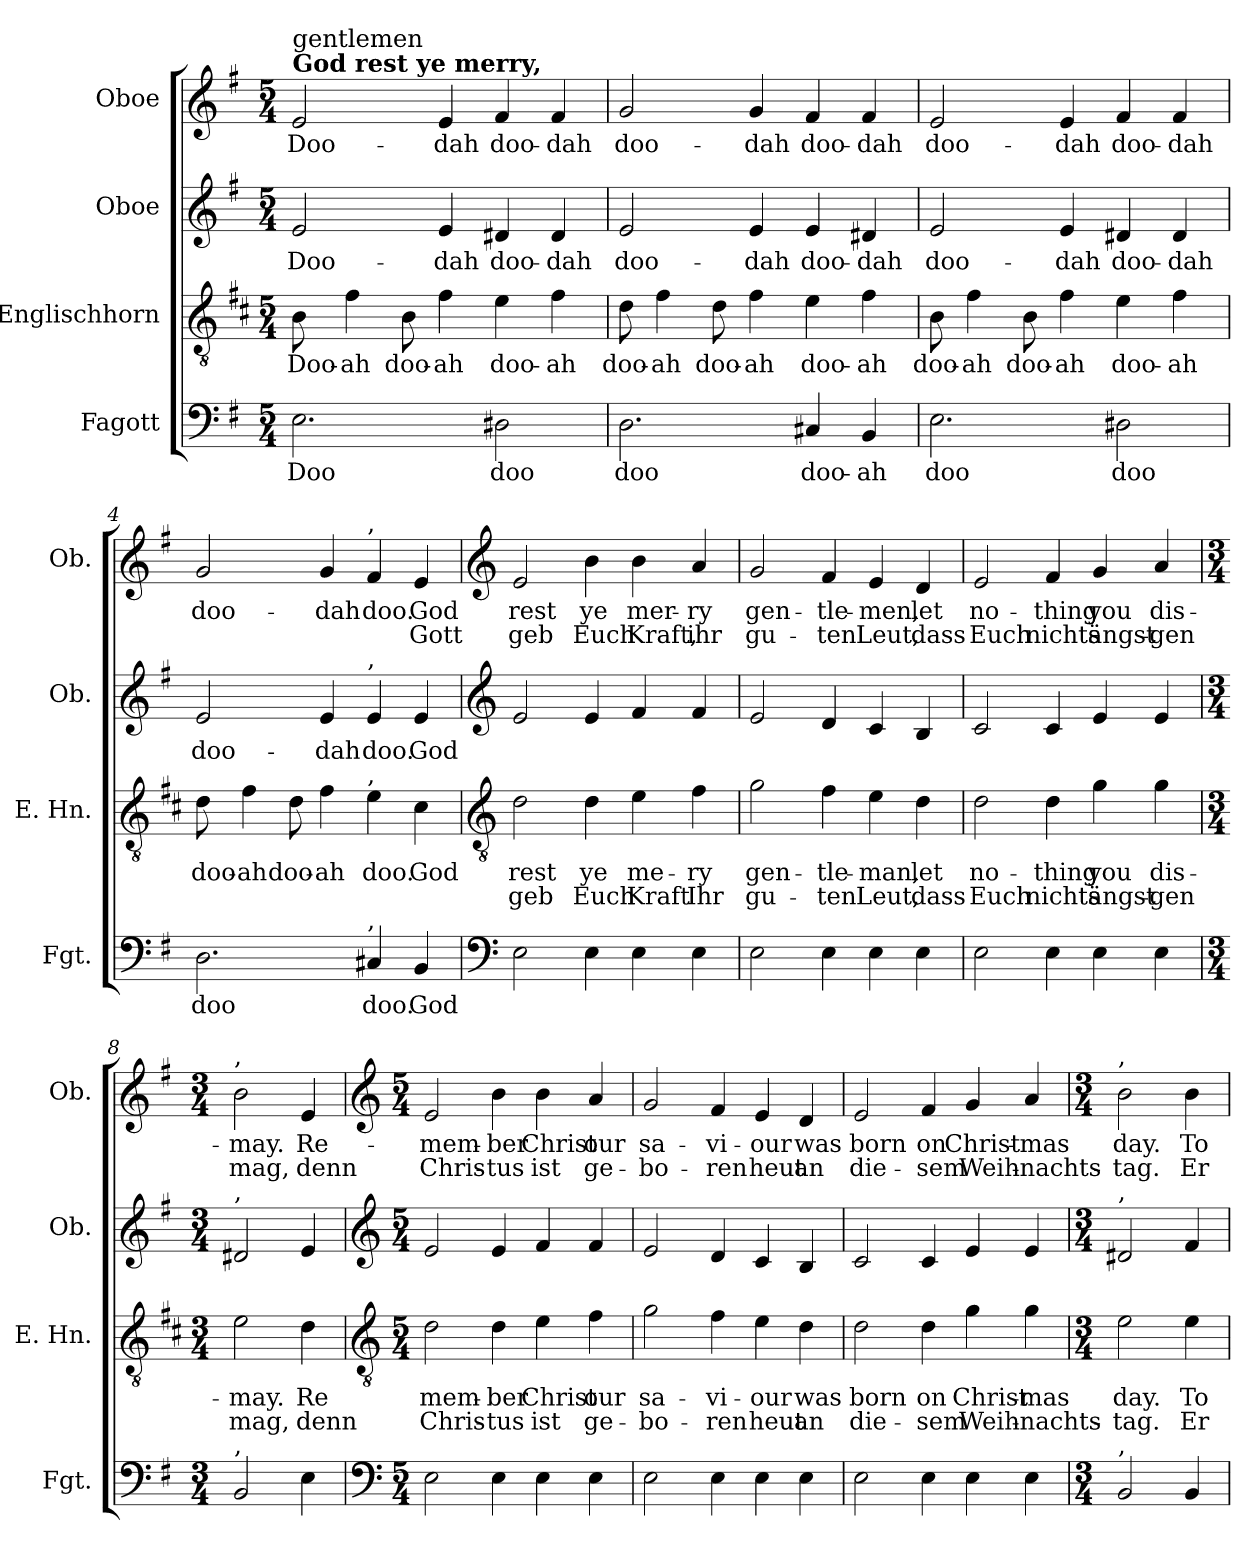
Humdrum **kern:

**kern	**text	**kern	**text	**text	**kern	**text	**kern	**text	**text
*part4	*part4	*part3	*part3	*part3	*part2	*part2	*part1	*part1	*part1
*staff4	*staff4	*staff3	*staff3	*staff3	*staff2	*staff2	*staff1	*staff1	*staff1
*I"Fagott	*	*I"Englischhorn	*	*	*I"Oboe	*	*I"Oboe	*	*
*I'Fgt.	*	*I'E. Hn.	*	*	*I'Ob.	*	*I'Ob.	*	*
*clefF4	*	*clefGv2	*	*	*clefG2	*	*clefG2	*	*
*	*	*ITrd4c7	*	*	*	*	*	*	*
*k[f#]	*	*k[f#]	*	*	*k[f#]	*	*k[f#]	*	*
*M5/4	*	*M5/4	*	*	*M5/4	*	*M5/4	*	*
=1	=1	=1	=1	=1	=1	=1	=1	=1	=1
!	!	!	!	!	!	!	!LO:TX:a:B:t=God rest ye merry,	!	!
!	!	!	!	!	!	!	!LO:TX:a:t=gentlemen	!	!
2.E\	Doo	8E\	Doo-	.	2e/	Doo-	2e/	Doo-	.
.	.	4B\	ah	.	.	.	.	.	.
.	.	8E\	doo-	.	.	.	.	.	.
.	.	4B\	ah	.	4e/	dah	4e/	dah	.
2D#X\	doo	4A\	doo-	.	4d#X/	doo-	4f#/	doo-	.
.	.	4B\	ah	.	4d#/	dah	4f#/	dah	.
=2	=2	=2	=2	=2	=2	=2	=2	=2	=2
2.D\	doo	8G\	doo-	.	2e/	doo-	2g/	doo-	.
.	.	4B\	ah	.	.	.	.	.	.
.	.	8G\	doo-	.	.	.	.	.	.
.	.	4B\	ah	.	4e/	dah	4g/	dah	.
4C#X/	doo-	4A\	doo-	.	4e/	doo-	4f#/	doo-	.
4BB/	ah	4B\	ah	.	4d#X/	dah	4f#/	dah	.
=3	=3	=3	=3	=3	=3	=3	=3	=3	=3
2.E\	doo	8E\	doo-	.	2e/	doo-	2e/	doo-	.
.	.	4B\	ah	.	.	.	.	.	.
.	.	8E\	doo-	.	.	.	.	.	.
.	.	4B\	ah	.	4e/	dah	4e/	dah	.
2D#X\	doo	4A\	doo-	.	4d#X/	doo-	4f#/	doo-	.
.	.	4B\	ah	.	4d#/	dah	4f#/	dah	.
=4	=4	=4	=4	=4	=4	=4	=4	=4	=4
2.D\	doo	8G\	doo-	.	2e/	doo-	2g/	doo-	.
.	.	4B\	ah	.	.	.	.	.	.
.	.	8G\	doo-	.	.	.	.	.	.
.	.	4B\	ah	.	4e/	dah	4g/	dah	.
!	!	!	!	!	!	!	!LO:TX:a:t=,	!	!
!	!	!	!	!	!LO:TX:a:t=,	!	!	!	!
!	!	!LO:TX:a:t=,	!	!	!	!	!	!	!
!LO:TX:a:t=,	!	!	!	!	!	!	!	!	!
4C#X/	doo.	4A\	doo.	.	4e/	doo.	4f#/	doo.	.
4BB/	God	4F#\	God	.	4e/	God	4e/	God	Gott
!!LO:LB:g=z
=5	=5	=5	=5	=5	=5	=5	=5	=5	=5
*clefF4	*	*clefGv2	*	*	*clefG2	*	*clefG2	*	*
2E\	.	2G\	rest	geb	2e/	.	2e/	rest	geb
4E\	.	4G\	ye	Euch	4e/	.	4b\	ye	Euch
4E\	.	4A\	me-	Kraft	4f#/	.	4b\	mer-	Kraft,
4E\	.	4B\	ry	Ihr	4f#/	.	4a/	ry	ihr
=6	=6	=6	=6	=6	=6	=6	=6	=6	=6
2E\	.	2c\	gen-	gu-	2e/	.	2g/	gen-	gu-
4E\	.	4B\	tle-	-ten	4d/	.	4f#/	tle-	-ten
4E\	.	4A\	man,	Leut,	4c/	.	4e/	men,	Leut,
4E\	.	4G\	let	dass	4B/	.	4d/	let	dass
=7	=7	=7	=7	=7	=7	=7	=7	=7	=7
2E\	.	2G\	no-	Euch	2c/	.	2e/	no-	Euch
4E\	.	4G\	thing	nichts	4c/	.	4f#/	thing	nichts
4E\	.	4c\	you	ängst-	4e/	.	4g/	you	ängst-
4E\	.	4c\	dis-	-gen	4e/	.	4a/	dis-	-gen
=8	=8	=8	=8	=8	=8	=8	=8	=8	=8
*M3/4	*	*M3/4	*	*	*M3/4	*	*M3/4	*	*
!	!	!	!	!	!	!	!LO:TX:a:t=,	!	!
!	!	!	!	!	!LO:TX:a:t=,	!	!	!	!
!LO:TX:a:t=,	!	!	!	!	!	!	!	!	!
2BB/	.	2A\	may.	mag,	2d#X/	.	2b\	may.	mag,
4E\	.	4G\	Re	denn	4e/	.	4e/	Re-	denn
!!LO:PB:g=z
=9	=9	=9	=9	=9	=9	=9	=9	=9	=9
*clefF4	*	*clefGv2	*	*	*clefG2	*	*clefG2	*	*
*M5/4	*	*M5/4	*	*	*M5/4	*	*M5/4	*	*
2E\	.	2G\	mem-	Chris-	2e/	.	2e/	mem-	Chris-
4E\	.	4G\	ber	-tus	4e/	.	4b\	ber	-tus
4E\	.	4A\	Christ	ist	4f#/	.	4b\	Christ	ist
4E\	.	4B\	our	ge-	4f#/	.	4a/	our	ge-
=10	=10	=10	=10	=10	=10	=10	=10	=10	=10
2E\	.	2c\	sa-	-bo-	2e/	.	2g/	sa-	-bo-
4E\	.	4B\	vi-	-ren	4d/	.	4f#/	vi-	-ren
4E\	.	4A\	our	heut	4c/	.	4e/	our	heut
4E\	.	4G\	was	an	4B/	.	4d/	was	an
=11	=11	=11	=11	=11	=11	=11	=11	=11	=11
2E\	.	2G\	born	die-	2c/	.	2e/	born	die-
4E\	.	4G\	on	-sem	4c/	.	4f#/	on	-sem
4E\	.	4c\	Christ-	Weih-	4e/	.	4g/	Christ-	Weih-
4E\	.	4c\	mas	-nachts-	4e/	.	4a/	mas	-nachts-
=12	=12	=12	=12	=12	=12	=12	=12	=12	=12
*M3/4	*	*M3/4	*	*	*M3/4	*	*M3/4	*	*
!	!	!	!	!	!	!	!LO:TX:a:t=,	!	!
!	!	!	!	!	!LO:TX:a:t=,	!	!	!	!
!LO:TX:a:t=,	!	!	!	!	!	!	!	!	!
2BB/	.	2A\	day.	-tag.	2d#X/	.	2b\	day.	-tag.
4BB/	.	4A\	To	Er	4f#/	.	4b\	To	Er
=	=	=	=	=	=	=	=	=	=
*-	*-	*-	*-	*-	*-	*-	*-	*-	*-
